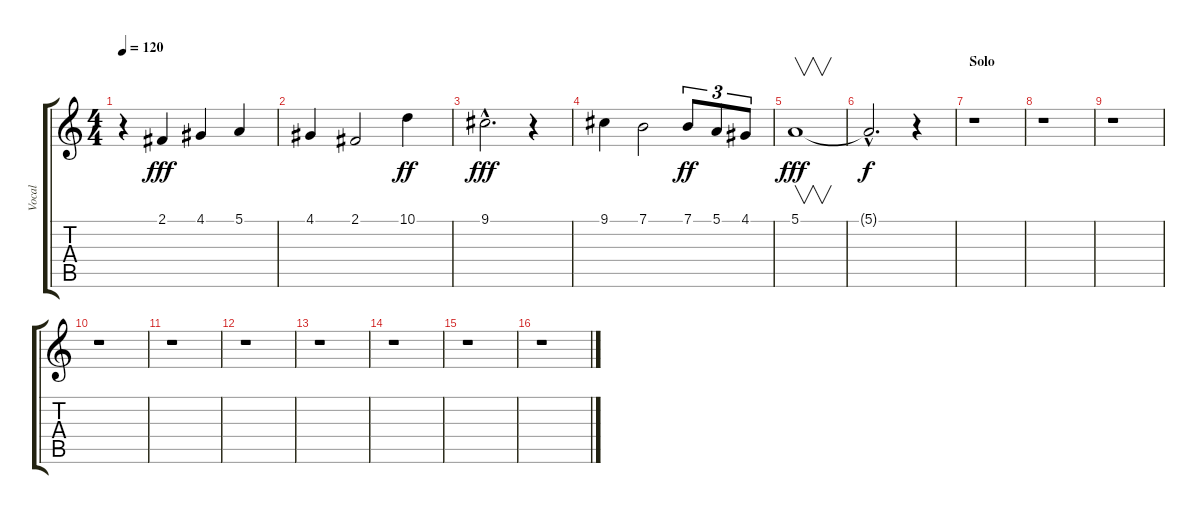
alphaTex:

\track ("Vocal" "Vocal") {instrument cello}
\staff {score tabs}
\tuning (E4 B3 G3 D3 A2 E2) {hide}
\ts (4 4)
\tempo 120
\clef g2
\ks c
r.4{dy f} 2.1.4{dy fff} 4.1.4 5.1.4 |
4.1.4 2.1.2 10.1.4{dy ff} |
9.1{hac}.2{d dy fff} r.4 |
9.1.4 7.1.2 7.1.8{tu (3 2) dy ff} 5.1.8{tu (3 2)} 4.1.8{tu (3 2)} |
5.1.1{v dy fff} |
5.1{hac t}.2{d dy f} r.4 |
\section ("" "Solo")
r.1 |
r.1 |
r.1 |
r.1 |
r.1 |
r.1 |
r.1 |
r.1 |
r.1 |
r.1
